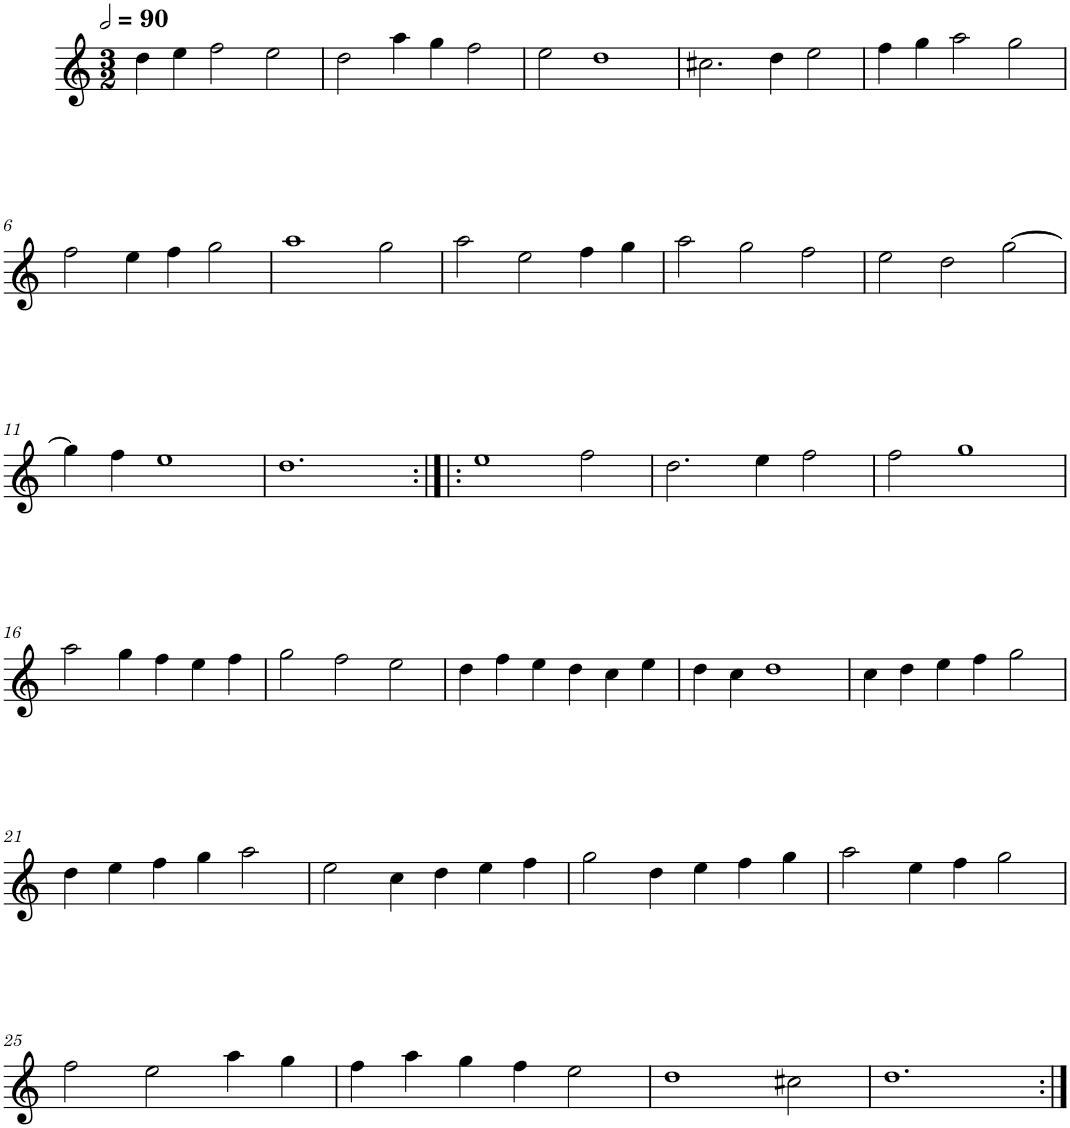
**kern
*part1
*staff1
*I"Trois parties
*clefG2
*k[]
*M3/2
*MM180
=1
4dd\
4ee\
2ff\
2ee\
=2
2dd\
4aa\
4gg\
2ff\
=3
2ee\
1dd
=4
2.cc#X\
4dd\
2ee\
=5
4ff\
4gg\
2aa\
2gg\
!!LO:LB:g=z
=6
2ff\
4ee\
4ff\
2gg\
=7
1aa
2gg\
=8
2aa\
2ee\
4ff\
4gg\
=9
2aa\
2gg\
2ff\
=10
2ee\
2dd\
[2gg\
!!LO:LB:g=z
=11
4gg\]
4ff\
1ee
=12
1.dd
=13:|!|:
1ee
2ff\
=14
2.dd\
4ee\
2ff\
=15
2ff\
1gg
!!LO:LB:g=z
=16
2aa\
4gg\
4ff\
4ee\
4ff\
=17
2gg\
2ff\
2ee\
=18
4dd\
4ff\
4ee\
4dd\
4cc\
4ee\
=19
4dd\
4cc\
1dd
=20
4cc\
4dd\
4ee\
4ff\
2gg\
!!LO:LB:g=z
=21
4dd\
4ee\
4ff\
4gg\
2aa\
=22
2ee\
4cc\
4dd\
4ee\
4ff\
=23
2gg\
4dd\
4ee\
4ff\
4gg\
=24
2aa\
4ee\
4ff\
2gg\
!!LO:LB:g=z
=25
2ff\
2ee\
4aa\
4gg\
=26
4ff\
4aa\
4gg\
4ff\
2ee\
=27
1dd
2cc#X\
=28
1.dd
=:|!
*-
